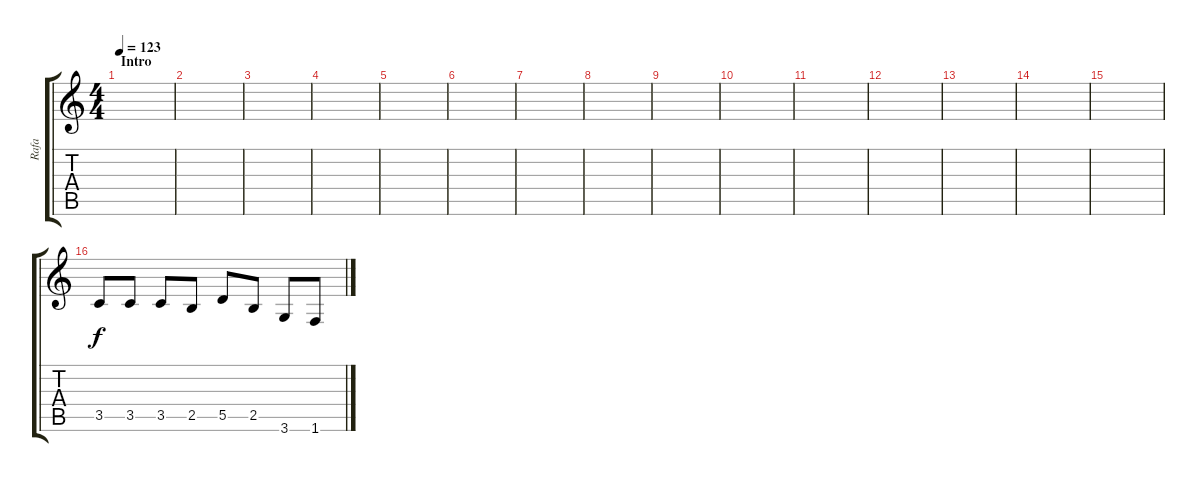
\track ("Rafa" "Rafa") {instrument distortionguitar}
\staff {score tabs}
\tuning (E4 B3 G3 D3 A2 E2) {hide}
\ts (4 4)
\section ("" "Intro")
\tempo 123
\clef g2
\ks c
|
|
|
|
|
|
|
|
|
|
|
|
|
|
|
3.5.8 3.5.8 3.5.8 2.5.8 5.5.8 2.5.8 3.6.8 1.6.8
